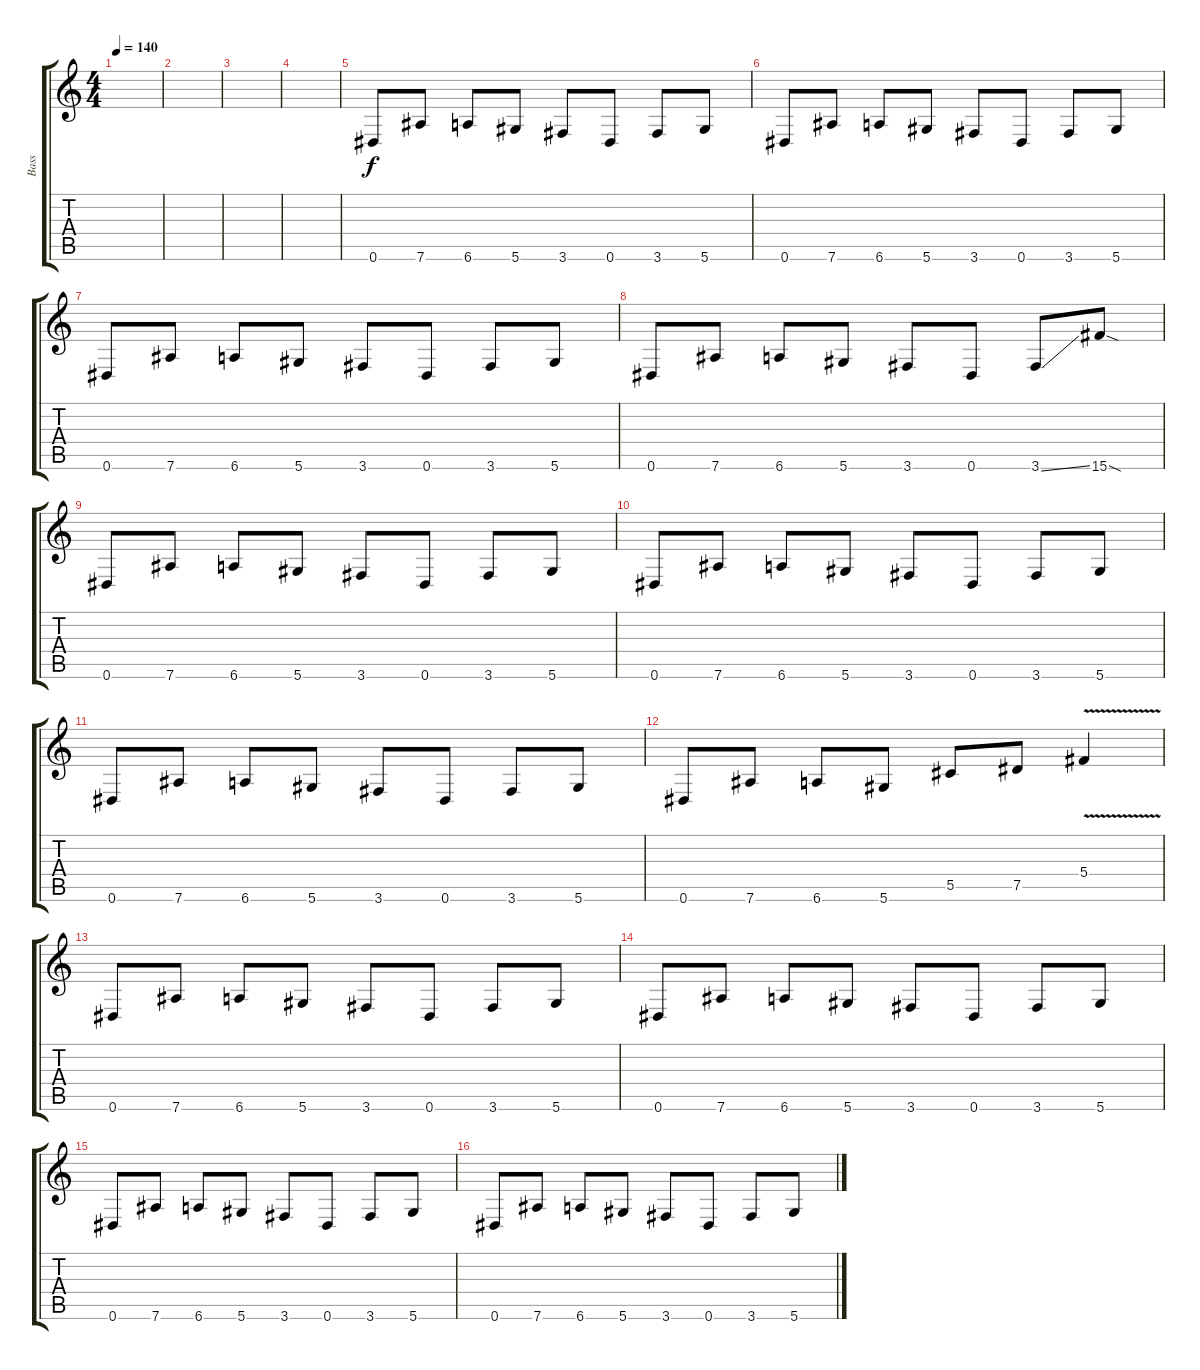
\track ("Bass" "Bass") {instrument electricbasspick}
\staff {score tabs}
\tuning (Eb4 Bb3 Gb3 Db3 Ab2 Eb2) {hide}
\ts (4 4)
\tempo 140
\clef g2
\ks c
|
|
|
|
0.6.8 7.6.8 6.6.8 5.6.8 3.6.8 0.6.8 3.6.8 5.6.8 |
0.6.8 7.6.8 6.6.8 5.6.8 3.6.8 0.6.8 3.6.8 5.6.8 |
0.6.8 7.6.8 6.6.8 5.6.8 3.6.8 0.6.8 3.6.8 5.6.8 |
0.6.8 7.6.8 6.6.8 5.6.8 3.6.8 0.6.8 3.6{ss}.8 15.6{sod}.8 |
0.6.8 7.6.8 6.6.8 5.6.8 3.6.8 0.6.8 3.6.8 5.6.8 |
0.6.8 7.6.8 6.6.8 5.6.8 3.6.8 0.6.8 3.6.8 5.6.8 |
0.6.8 7.6.8 6.6.8 5.6.8 3.6.8 0.6.8 3.6.8 5.6.8 |
0.6.8 7.6.8 6.6.8 5.6.8 5.5.8 7.5.8 5.4{v}.4 |
0.6.8 7.6.8 6.6.8 5.6.8 3.6.8 0.6.8 3.6.8 5.6.8 |
0.6.8 7.6.8 6.6.8 5.6.8 3.6.8 0.6.8 3.6.8 5.6.8 |
0.6.8 7.6.8 6.6.8 5.6.8 3.6.8 0.6.8 3.6.8 5.6.8 |
0.6.8 7.6.8 6.6.8 5.6.8 3.6.8 0.6.8 3.6.8 5.6.8
